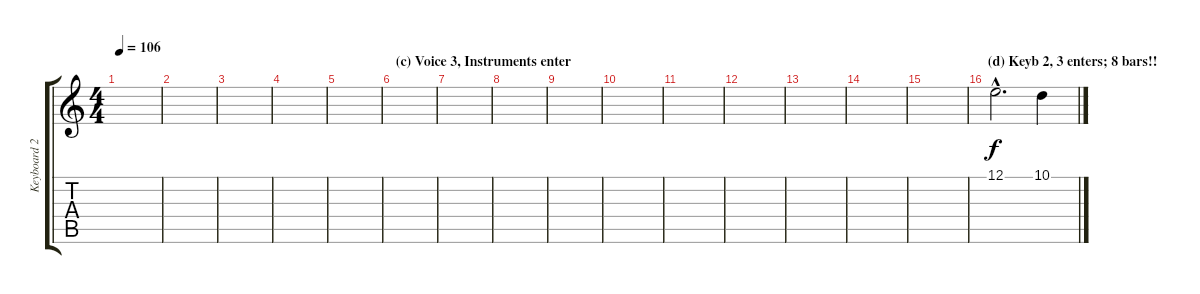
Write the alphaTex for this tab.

\track ("Keyboard 2" "Keyboard 2") {instrument lead1square}
\staff {score tabs}
\tuning (E4 B3 G3 D3 A2 E2) {hide}
\ts (4 4)
\tempo 106
\clef g2
\ks c
|
|
|
|
|
\section ("" "(c) Voice 3, Instruments enter")
|
|
|
|
|
|
|
|
|
|
\section ("" "(d) Keyb 2, 3 enters; 8 bars!!")
12.1{hac}.2{d} 10.1.4
